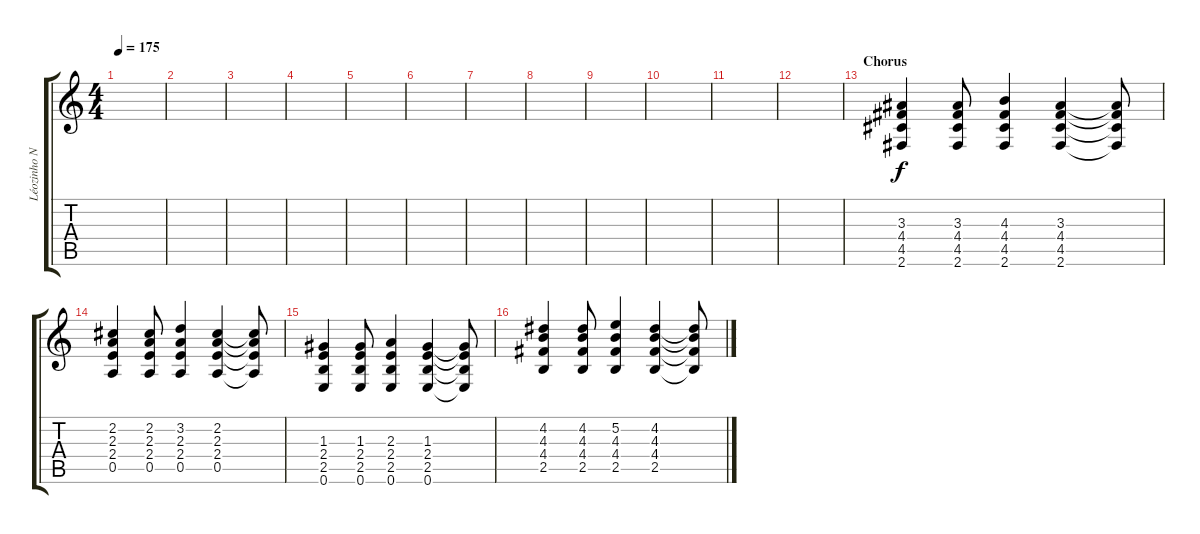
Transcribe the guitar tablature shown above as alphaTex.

\track ("Léozinho Nastácia" "Léozinho N") {instrument distortionguitar}
\staff {score tabs}
\tuning (E4 B3 G3 D3 A2 E2) {hide}
\ts (4 4)
\tempo 175
\clef g2
\ks c
|
|
|
|
|
|
|
|
|
|
|
|
\section ("" "Chorus")
(3.3 4.4 4.5 2.6).4{volume 15} (3.3 4.4 4.5 2.6).8 (4.3 4.4 4.5 2.6).4 (3.3 4.4 4.5 2.6).4{instrument distortionguitar} (3.3{t} 4.4{t} 4.5{t} 2.6{t}).8 |
(2.2 2.3 2.4 0.5).4 (2.2 2.3 2.4 0.5).8 (3.2 2.3 2.4 0.5).4 (2.2 2.3 2.4 0.5).4 (2.2{t} 2.3{t} 2.4{t} 0.5{t}).8 |
(1.3 2.4 2.5 0.6).4 (1.3 2.4 2.5 0.6).8 (2.3 2.4 2.5 0.6).4 (1.3 2.4 2.5 0.6).4 (1.3{t} 2.4{t} 2.5{t} 0.6{t}).8 |
(4.2 4.3 4.4 2.5).4 (4.2 4.3 4.4 2.5).8 (5.2 4.3 4.4 2.5).4 (4.2 4.3 4.4 2.5).4 (4.2{t} 4.3{t} 4.4{t} 2.5{t}).8
